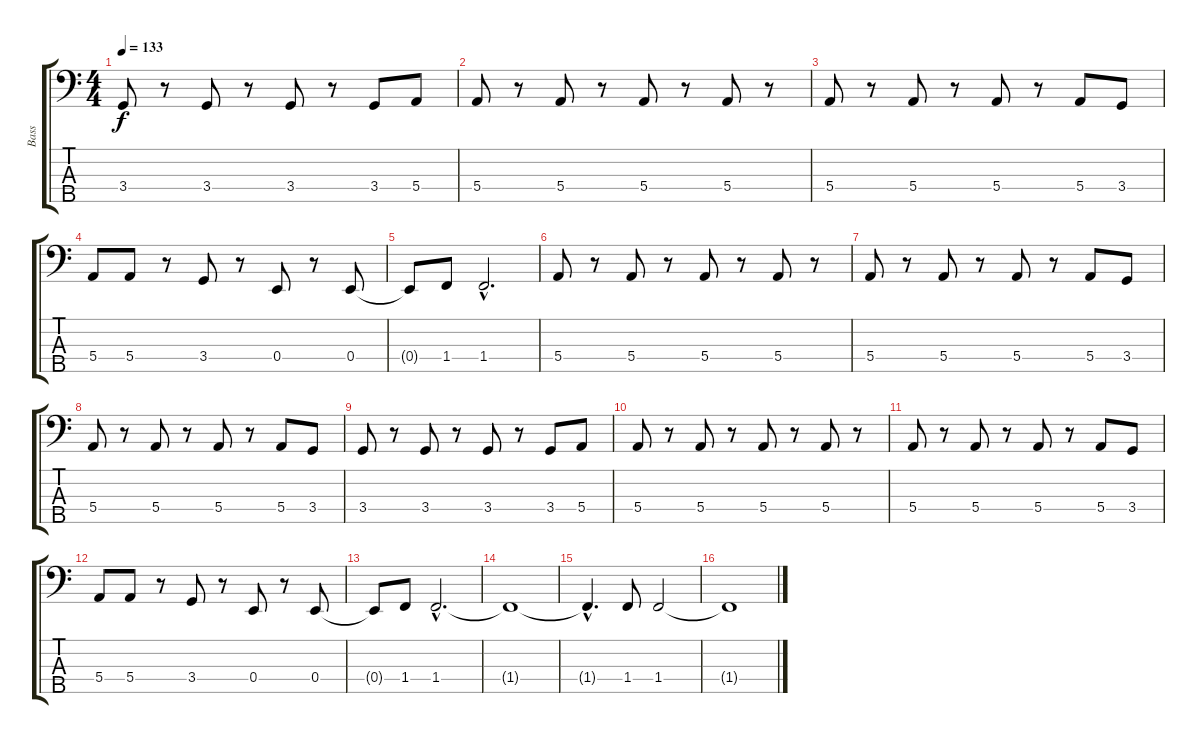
\track ("Bass" "Bass") {instrument electricbassfinger}
\staff {score tabs}
\tuning (G2 D2 A1 E1 B0) {hide}
\ts (4 4)
\tempo 133
\clef f4
\ks c
3.4.8{dy f} r.8 3.4.8 r.8 3.4.8 r.8 3.4.8 5.4.8 |
5.4.8 r.8 5.4.8 r.8 5.4.8 r.8 5.4.8 r.8 |
5.4.8 r.8 5.4.8 r.8 5.4.8 r.8 5.4.8 3.4.8 |
5.4.8 5.4.8 r.8 3.4.8 r.8 0.4.8 r.8 0.4.8 |
0.4{t}.8 1.4.8 1.4{hac}.2{d} |
5.4.8 r.8 5.4.8 r.8 5.4.8 r.8 5.4.8 r.8 |
5.4.8 r.8 5.4.8 r.8 5.4.8 r.8 5.4.8 3.4.8 |
5.4.8 r.8 5.4.8 r.8 5.4.8 r.8 5.4.8 3.4.8 |
3.4.8 r.8 3.4.8 r.8 3.4.8 r.8 3.4.8 5.4.8 |
5.4.8 r.8 5.4.8 r.8 5.4.8 r.8 5.4.8 r.8 |
5.4.8 r.8 5.4.8 r.8 5.4.8 r.8 5.4.8 3.4.8 |
5.4.8 5.4.8 r.8 3.4.8 r.8 0.4.8 r.8 0.4.8 |
0.4{t}.8 1.4.8 1.4{hac}.2{d} |
1.4{t}.1 |
1.4{hac t}.4{d} 1.4.8 1.4.2 |
1.4{t}.1
